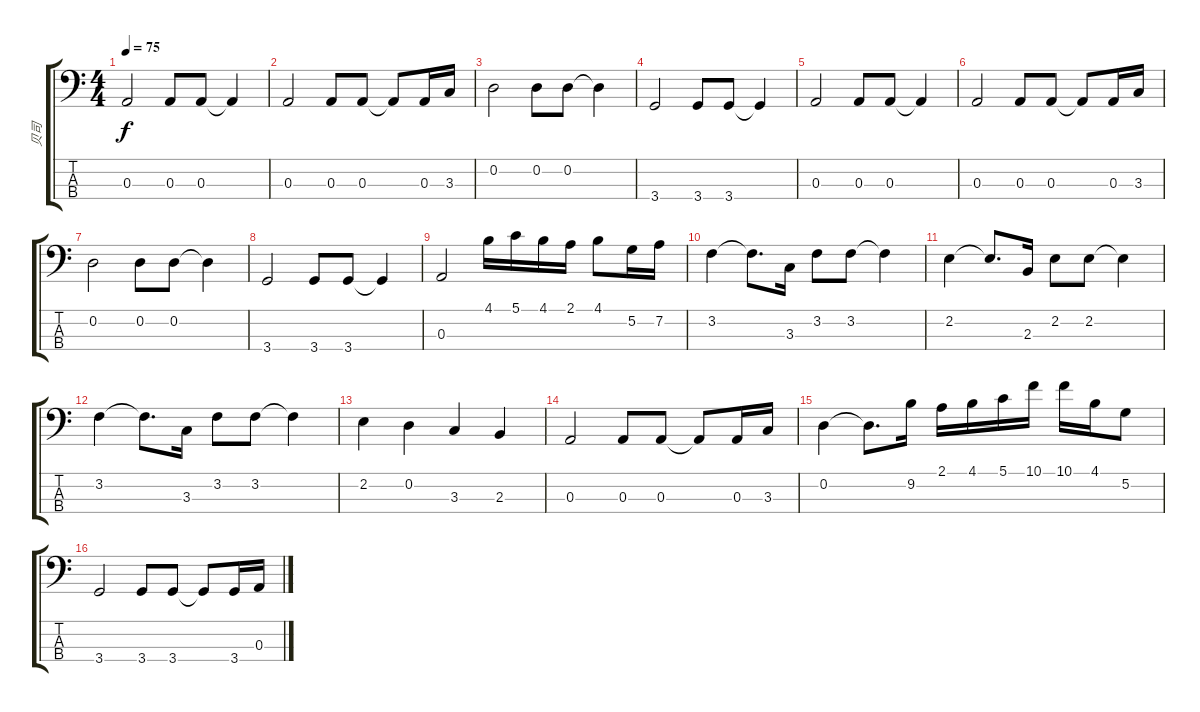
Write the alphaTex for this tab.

\track ("贝司" "贝司") {instrument electricbassfinger}
\staff {score tabs}
\tuning (G2 D2 A1 E1) {hide}
\ts (4 4)
\tempo 75
\clef f4
\ks c
0.3.2{dy f} 0.3.8 0.3.8 0.3{t}.4 |
0.3.2 0.3.8 0.3.8 0.3{t}.8 0.3.16 3.3.16 |
0.2.2 0.2.8 0.2.8 0.2{t}.4 |
3.4.2 3.4.8 3.4.8 3.4{t}.4 |
0.3.2 0.3.8 0.3.8 0.3{t}.4 |
0.3.2 0.3.8 0.3.8 0.3{t}.8 0.3.16 3.3.16 |
0.2.2 0.2.8 0.2.8 0.2{t}.4 |
3.4.2 3.4.8 3.4.8 3.4{t}.4 |
0.3.2 4.1.16 5.1.16 4.1.16 2.1.16 4.1.8 5.2.16 7.2.16 |
3.2.4 3.2{t}.8{d} 3.3.16 3.2.8 3.2.8 3.2{t}.4 |
2.2.4 2.2{t}.8{d} 2.3.16 2.2.8 2.2.8 2.2{t}.4 |
3.2.4 3.2{t}.8{d} 3.3.16 3.2.8 3.2.8 3.2{t}.4 |
2.2.4 0.2.4 3.3.4 2.3.4 |
0.3.2 0.3.8 0.3.8 0.3{t}.8 0.3.16 3.3.16 |
0.2.4 0.2{t}.8{d} 9.2.16 2.1.16 4.1.16 5.1.16 10.1.16 10.1.16 4.1.16 5.2.8 |
3.4.2 3.4.8 3.4.8 3.4{t}.8 3.4.16 0.3.16
